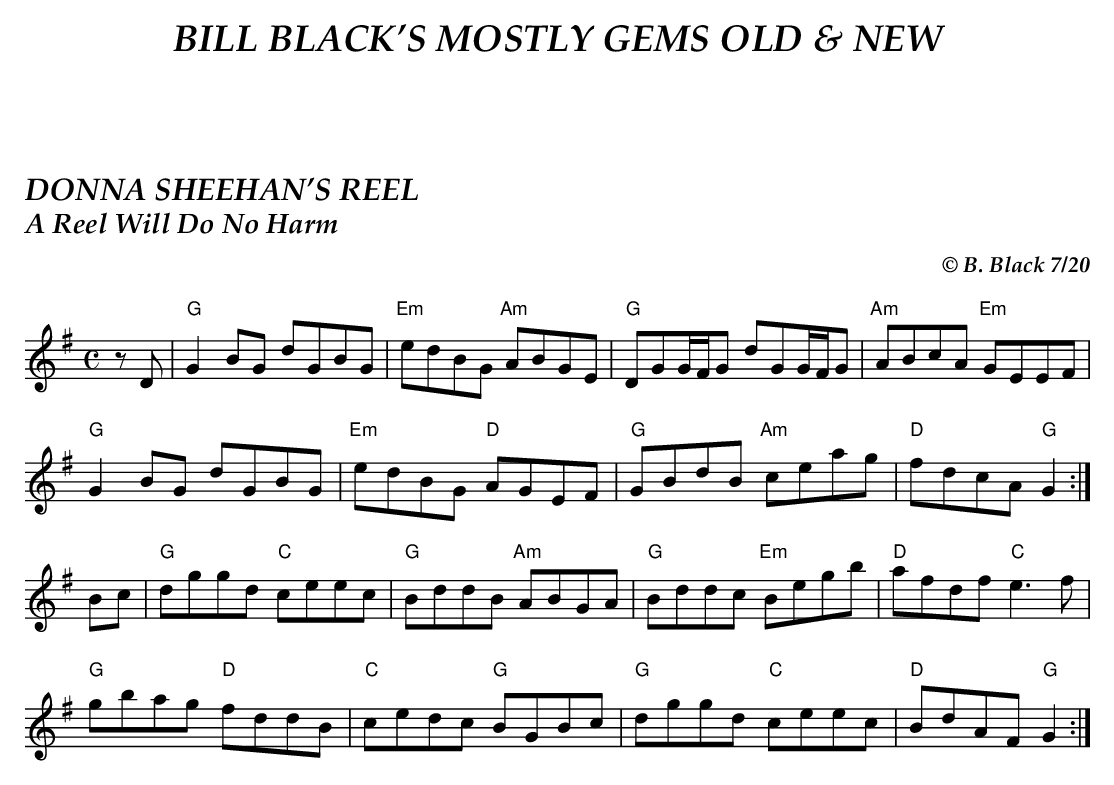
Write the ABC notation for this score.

X:1
T:DONNA SHEEHAN'S REEL
T:A Reel Will Do No Harm
C:© B. Black 7/20
M:C
Q:1/4=180
K:G
zD|"G"G2BG dGBG|"Em"edBG "Am"ABGE|"G"DGG/F/G dGG/F/G|"Am"ABcA "Em"GEEF|
"G"G2BG dGBG|"Em"edBG "D"AGEF|"G"GBdB "Am"ceag|"D"fdcA "G"G2:|
Bc|"G"dggd "C"ceec|"G"BddB "Am"ABGA|"G"Bddc "Em"Begb|"D"afdf "C"e3f|
"G"gbag "D"fddB|"C"cedc "G"BGBc|"G"dggd "C"ceec|"D"BdAF "G"G2:|
